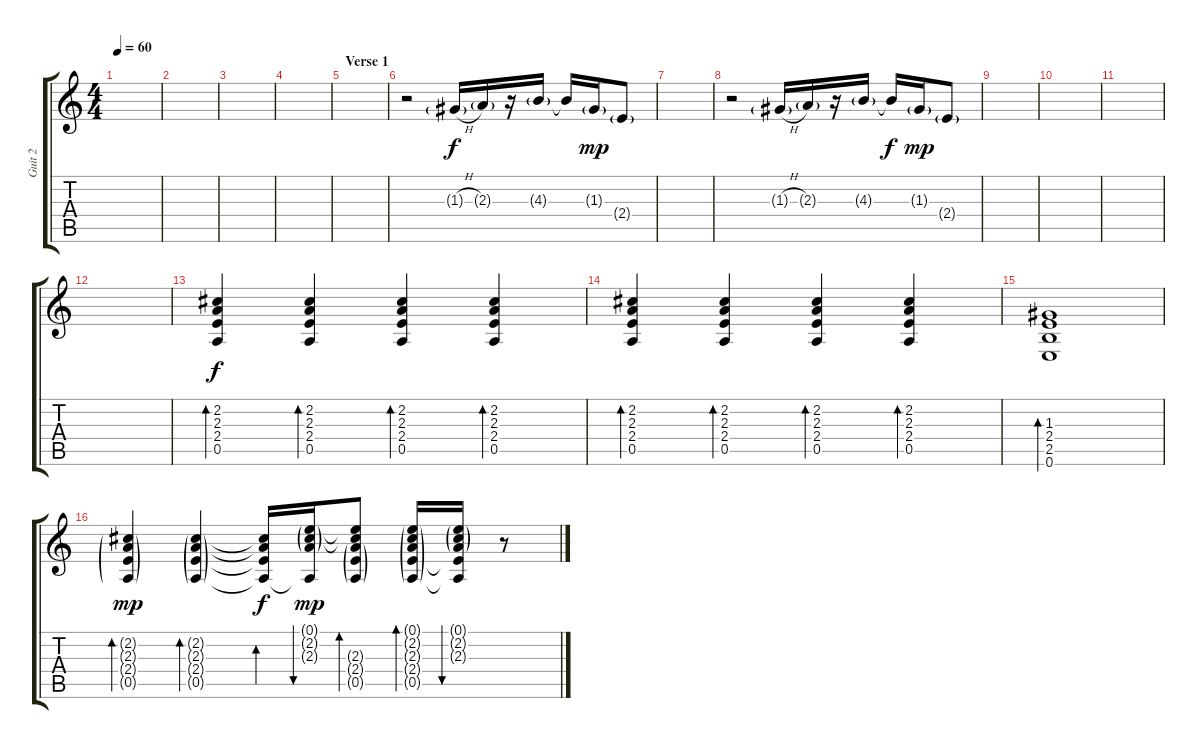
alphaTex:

\track ("Guit 2" "Guit 2") {instrument electricguitarjazz}
\staff {score tabs}
\tuning (E4 B3 G3 D3 A2 E2) {hide}
\ts (4 4)
\tempo 60
\clef g2
\ks c
|
|
|
|
\section ("" "Verse 1")
|
r.2 1.3{h g}.16 2.3{g}.16 r.16 4.3{g}.16 4.3{t}.16{dy f} 1.3{g}.16{dy mp} 2.4{g}.8 |
|
r.2 1.3{h g}.16 2.3{g}.16 r.16 4.3{g}.16 4.3{t}.16{dy f} 1.3{g}.16{dy mp} 2.4{g}.8 |
|
|
|
|
(2.2 2.3 2.4 0.5).4{bd 30 dy f volume 13} (2.2 2.3 2.4 0.5).4{bd 30} (2.2 2.3 2.4 0.5).4{bd 30} (2.2 2.3 2.4 0.5).4{bd 30} |
(2.2 2.3 2.4 0.5).4{bd 30} (2.2 2.3 2.4 0.5).4{bd 30} (2.2 2.3 2.4 0.5).4{bd 30} (2.2 2.3 2.4 0.5).4{bd 30} |
(1.3 2.4 2.5 0.6).1{bd 30} |
(2.2{g} 2.3{g} 2.4{g} 0.5{g}).4{bd 30 dy mp} (2.2{g} 2.3{g} 2.4{g} 0.5{g}).4{bd 30} (2.2{t} 2.3{t} 2.4{t} 0.5{t}).16{bd 30 dy f} (0.1{g} 2.2{g} 2.3{g} 0.5{t}).16{bu 30 dy mp} (0.1{t} 2.2{t} 2.3{g} 2.4{g} 0.5{g}).8{bd 30} (0.1{g} 2.2{g} 2.3{g} 2.4{g} 0.5{g}).16{bd 30} (0.1{g} 2.2{g} 2.3{g} 2.4{t} 0.5{t}).16{bu 30} r.8
